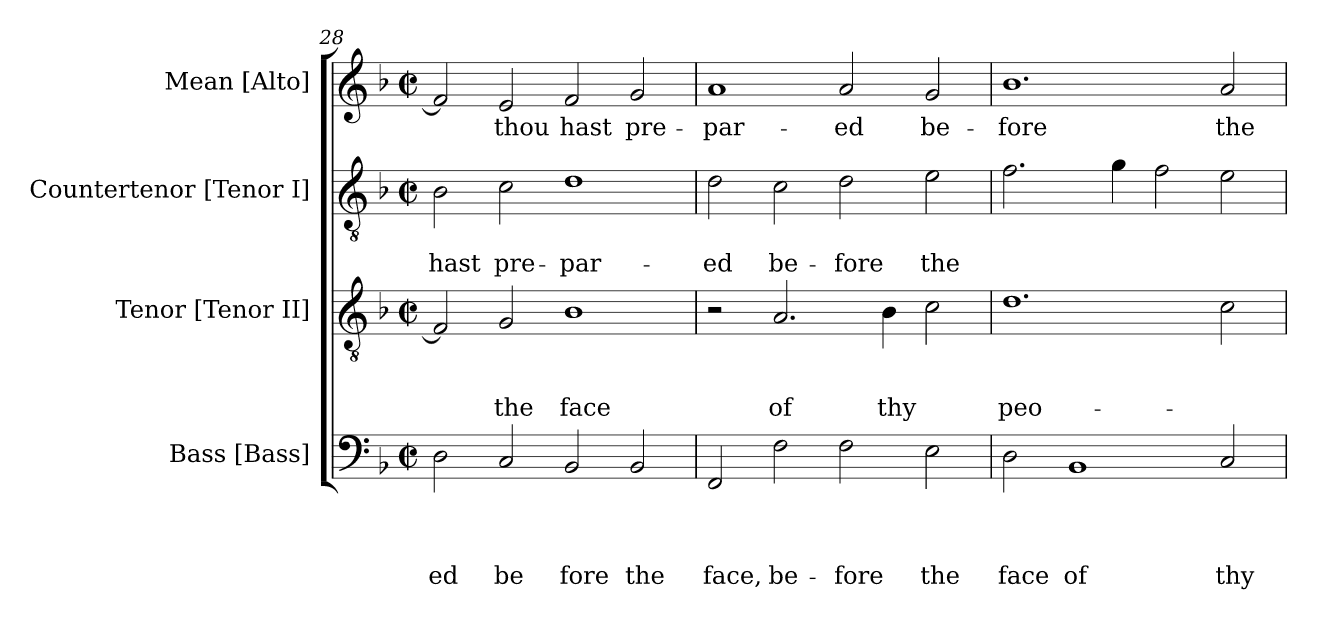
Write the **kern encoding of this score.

**kern	**text	**text	**text	**text	**kern	**text	**text	**text	**kern	**text	**text	**kern	**text
*part4	*part4	*part4	*part4	*part4	*part3	*part3	*part3	*part3	*part2	*part2	*part2	*part1	*part1
*staff4	*staff4	*staff4	*staff4	*staff4	*staff3	*staff3	*staff3	*staff3	*staff2	*staff2	*staff2	*staff1	*staff1
*I"Bass [Bass]	*	*	*	*	*I"Tenor [Tenor II]	*	*	*	*I"Countertenor [Tenor I]	*	*	*I"Mean [Alto]	*
!!LO:LB:g=z
*clefF4	*	*	*	*	*clefGv2	*	*	*	*clefGv2	*	*	*clefG2	*
*k[b-]	*	*	*	*	*k[b-]	*	*	*	*k[b-]	*	*	*k[b-]	*
*F:	*	*	*	*	*F:	*	*	*	*F:	*	*	*F:	*
*M2/2	*	*	*	*	*M2/2	*	*	*	*M2/2	*	*	*M2/2	*
*met(c|)	*	*	*	*	*met(c|)	*	*	*	*met(c|)	*	*	*met(c|)	*
=28	=28	=28	=28	=28	=28	=28	=28	=28	=28	=28	=28	=28	=28
!	!	!	!	!LO:LY:b	!	!	!	!	!	!	!LO:LY:b	!	!
2D\	.	.	.	-ed	2F/]	.	.	.	2B-\	.	hast	2f/]	.
!	!	!	!	!LO:LY:b	!	!	!	!LO:LY:b	!	!	!LO:LY:b	!	!LO:LY:b
2C/	.	.	.	be	2G/	.	.	the	2c\	.	pre-	2e/	thou
!	!	!	!	!LO:LY:b	!	!	!	!LO:LY:b	!	!	!LO:LY:b	!	!LO:LY:b
2BB-/	.	.	.	fore	1B-	.	.	face	1d	.	-par-	2f/	hast
!	!	!	!	!LO:LY:b	!	!	!	!	!	!	!	!	!LO:LY:b
2BB-/	.	.	.	the	.	.	.	.	.	.	.	2g/	pre-
=29	=29	=29	=29	=29	=29	=29	=29	=29	=29	=29	=29	=29	=29
!	!	!	!	!LO:LY:b	!	!	!	!	!	!	!LO:LY:b	!	!LO:LY:b
2FF/	.	.	.	face,	2r	.	.	.	2d\	.	-ed	1a	-par-
!	!	!	!	!LO:LY:b	!	!	!	!LO:LY:b	!	!	!LO:LY:b	!	!
2F\	.	.	.	be-	2.A/	.	.	of	2c\	.	be-	.	.
!	!	!	!	!LO:LY:b	!	!	!	!	!	!	!LO:LY:b	!	!LO:LY:b
2F\	.	.	.	-fore	.	.	.	.	2d\	.	-fore	2a/	-ed
!	!	!	!	!	!	!	!	!LO:LY:b	!	!	!	!	!
.	.	.	.	.	4B-\	.	.	thy	.	.	.	.	.
!	!	!	!	!LO:LY:b	!	!	!	!	!	!	!LO:LY:b	!	!LO:LY:b
2E\	.	.	.	the	2c\	.	.	.	2e\	.	the	2g/	be-
=30	=30	=30	=30	=30	=30	=30	=30	=30	=30	=30	=30	=30	=30
!	!	!	!	!LO:LY:b	!	!	!	!LO:LY:b	!	!	!	!	!LO:LY:b
2D\	.	.	.	face	1.d	.	.	peo-	2.f\	.	.	1.b-	-fore
!	!	!	!	!LO:LY:b	!	!	!	!	!	!	!	!	!
1BB-	.	.	.	of	.	.	.	.	.	.	.	.	.
.	.	.	.	.	.	.	.	.	4g\	.	.	.	.
.	.	.	.	.	.	.	.	.	2f\	.	.	.	.
!	!	!	!	!LO:LY:b	!	!	!	!	!	!	!	!	!LO:LY:b
2C/	.	.	.	thy	2c\	.	.	.	2e\	.	.	2a/	the
=	=	=	=	=	=	=	=	=	=	=	=	=	=
*-	*-	*-	*-	*-	*-	*-	*-	*-	*-	*-	*-	*-	*-
